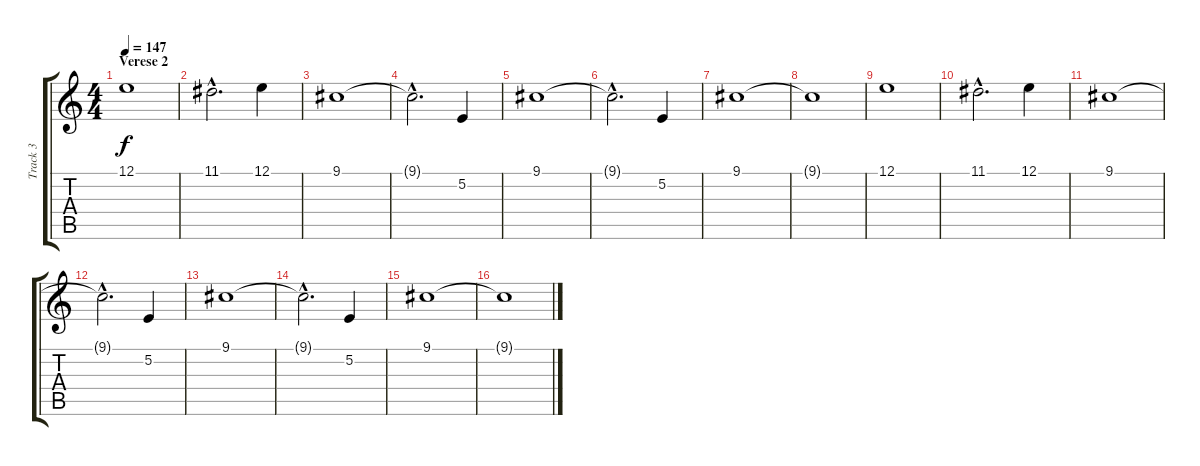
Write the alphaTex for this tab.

\track ("Track 3" "Track 3") {instrument pad4choir}
\staff {score tabs}
\tuning (E4 B3 G3 D3 A2 E2) {hide}
\ts (4 4)
\section ("" "Verese 2")
\tempo 147
\clef g2
\ks c
12.1.1{dy f} |
11.1{hac}.2{d} 12.1.4 |
9.1.1 |
9.1{hac t}.2{d} 5.2.4 |
9.1.1 |
9.1{hac t}.2{d} 5.2.4 |
9.1.1 |
9.1{t}.1 |
12.1.1 |
11.1{hac}.2{d} 12.1.4 |
9.1.1 |
9.1{hac t}.2{d} 5.2.4 |
9.1.1 |
9.1{hac t}.2{d} 5.2.4 |
9.1.1 |
9.1{t}.1
